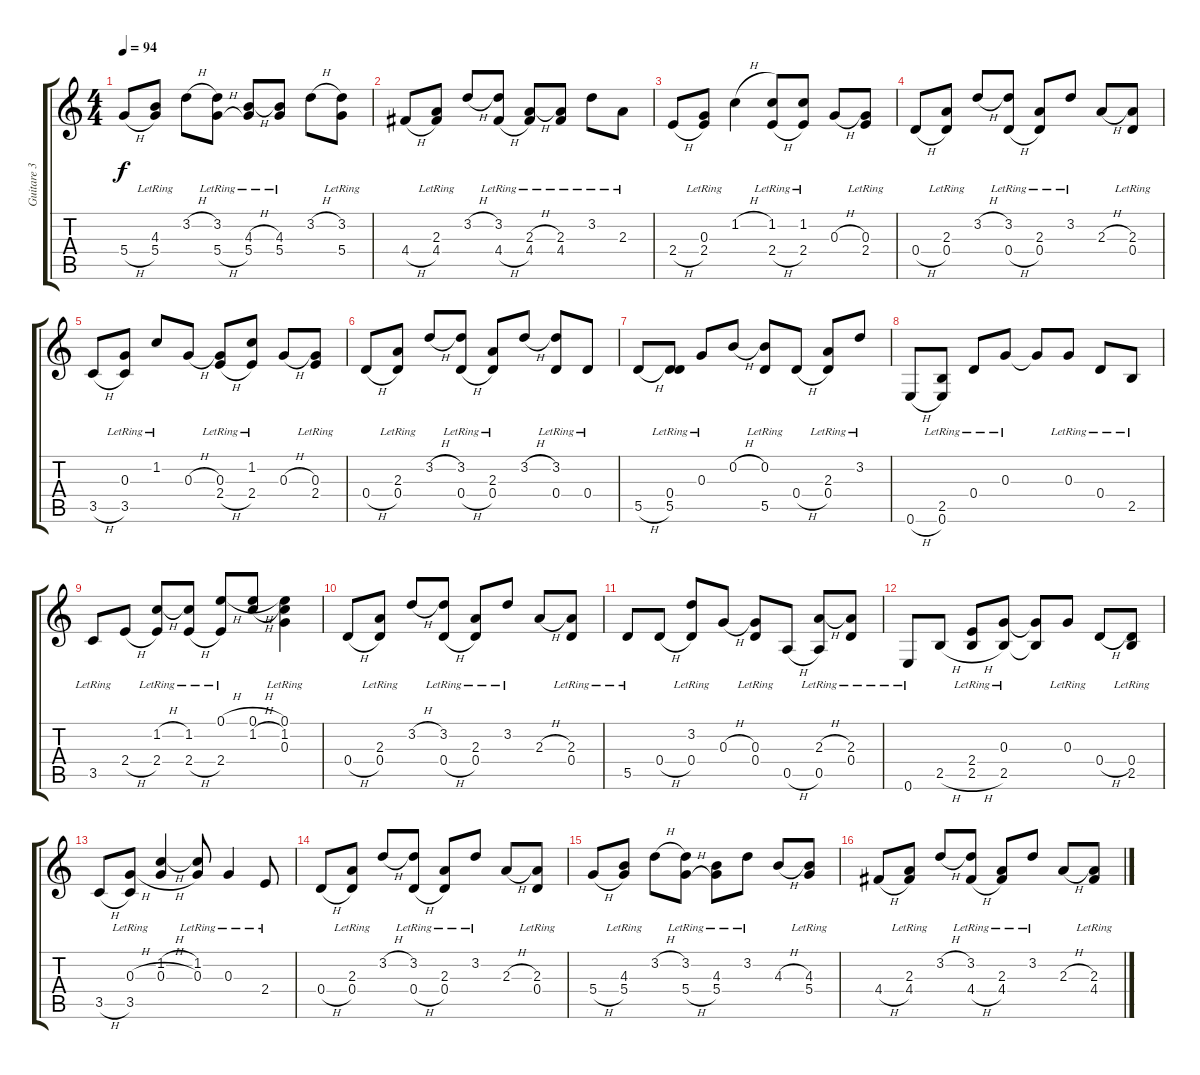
\track ("Guitare 3" "Guitare 3") {instrument electricguitarjazz}
\staff {score tabs}
\tuning (E4 B3 G3 D3 A2 E2) {hide}
\ts (4 4)
\tempo 94
\clef g2
\ks c
5.4{h}.8{dy f} (4.3{lr} 5.4{lr}).8 3.2{h}.8 (3.2{lr} 5.4{h}).8 (4.3{h} 5.4{lr}).8 (4.3{lr} 5.4{lr}).8 3.2{h}.8 (3.2{lr} 5.4{lr}).8 |
4.4{h}.8 (2.3{lr} 4.4{lr}).8 3.2{h}.8 (3.2{lr} 4.4{h}).8 (2.3{h} 4.4{lr}).8 (2.3{lr} 4.4{lr}).8 3.2{lr}.8 2.3{lr}.8 |
2.4{h}.8 (0.3{lr} 2.4{lr}).8 1.2{h}.4 (1.2{lr} 2.4{h}).8 (1.2{lr} 2.4{lr}).8 0.3{h}.8 (0.3{lr} 2.4{lr}).8 |
0.4{h}.8 (2.3{lr} 0.4{lr}).8 3.2{h}.8 (3.2{lr} 0.4{h}).8 (2.3{lr} 0.4{lr}).8 3.2{lr}.8 2.3{h}.8 (2.3{lr} 0.4{lr}).8 |
3.5{h}.8 (0.3{lr} 3.5{lr}).8 1.2{lr}.8 0.3{h}.8 (0.3{lr} 2.4{h}).8 (1.2{lr} 2.4{lr}).8 0.3{h}.8 (0.3{lr} 2.4{lr}).8 |
0.4{h}.8 (2.3{lr} 0.4{lr}).8 3.2{h}.8 (3.2{lr} 0.4{h}).8 (2.3{lr} 0.4{lr}).8 3.2{h}.8 (3.2{lr} 0.4{lr}).8 0.4{lr}.8 |
5.5{h}.8 (0.4{lr} 5.5{lr}).8 0.3{lr}.8 0.2{h}.8 (0.2{lr} 5.5{lr}).8 0.4{h}.8 (2.3{lr} 0.4{lr}).8 3.2{lr}.8 |
0.6{h}.8 (2.5{lr} 0.6{lr}).8 0.4{lr}.8 0.3{lr}.8 0.3{t}.8 0.3{lr}.8 0.4{lr}.8 2.5{lr}.8 |
3.5{lr}.8 2.4{h}.8 (1.2{h} 2.4{lr}).8 (1.2{lr} 2.4{h}).8 (0.1{h} 2.4{lr}).8 (0.1{h} 1.2{h}).8 (0.1{lr} 1.2{lr} 0.3{lr}).4 |
0.4{h}.8 (2.3{lr} 0.4{lr}).8 3.2{h}.8 (3.2{lr} 0.4{h}).8 (2.3{lr} 0.4{lr}).8 3.2{lr}.8 2.3{h}.8 (2.3{lr} 0.4{lr}).8 |
5.5{lr}.8 0.4{h}.8 (3.2{lr} 0.4{lr}).8 0.3{h}.8 (0.3{lr} 0.4{lr}).8 0.5{h}.8 (2.3{h} 0.5{lr}).8 (2.3{lr} 0.4{lr}).8 |
0.6{lr}.8 2.5{h}.8 (2.4{lr} 2.5{h}).8 (0.3{lr} 2.5{lr}).8 (0.3{t} 2.5{t}).8 0.3{lr}.8 0.4{h}.8 (0.4{lr} 2.5{lr}).8 |
3.5{h}.8 (0.3{h} 3.5{lr}).8 (1.2{h} 0.3{h}).4 (1.2{lr} 0.3{lr}).8 0.3{lr}.4 2.4{lr}.8 |
0.4{h}.8 (2.3{lr} 0.4{lr}).8 3.2{h}.8 (3.2{lr} 0.4{h}).8 (2.3{lr} 0.4{lr}).8 3.2{lr}.8 2.3{h}.8 (2.3{lr} 0.4{lr}).8 |
5.4{h}.8 (4.3{lr} 5.4{lr}).8 3.2{h}.8 (3.2{lr} 5.4{h}).8 (4.3{lr} 5.4{lr}).8 3.2{lr}.8 4.3{h}.8 (4.3{lr} 5.4{lr}).8 |
4.4{h}.8 (2.3{lr} 4.4{lr}).8 3.2{h}.8 (3.2{lr} 4.4{h}).8 (2.3{lr} 4.4{lr}).8 3.2{lr}.8 2.3{h}.8 (2.3{lr} 4.4{lr}).8
